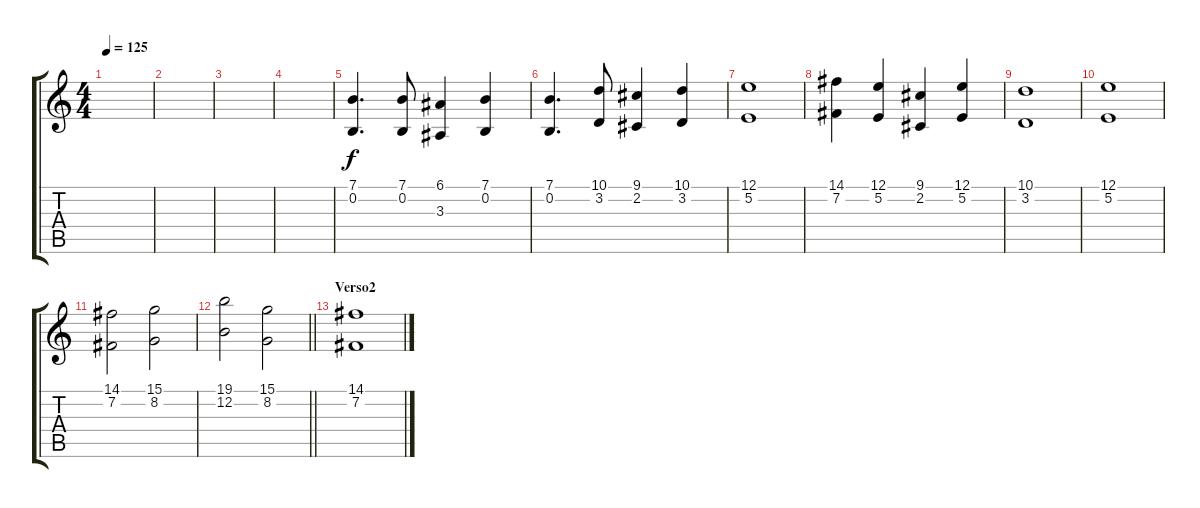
\track "" {instrument stringensemble1}
\staff {score tabs}
\tuning (E4 B3 G3 D3 A2 E2) {hide}
\ts (4 4)
\tempo 125
\clef g2
\ks c
|
|
|
|
(7.1 0.2).4{d} (7.1 0.2).8 (6.1 3.3).4 (7.1 0.2).4 |
(7.1 0.2).4{d} (10.1 3.2).8 (9.1 2.2).4 (10.1 3.2).4 |
(12.1 5.2).1 |
(14.1 7.2).4 (12.1 5.2).4 (9.1 2.2).4 (12.1 5.2).4 |
(10.1 3.2).1 |
(12.1 5.2).1 |
(14.1 7.2).2 (15.1 8.2).2 |
\barLineRight lightlight
(19.1 12.2).2 (15.1 8.2).2 |
\section ("" "Verso2")
(14.1 7.2).1{volume 5}
